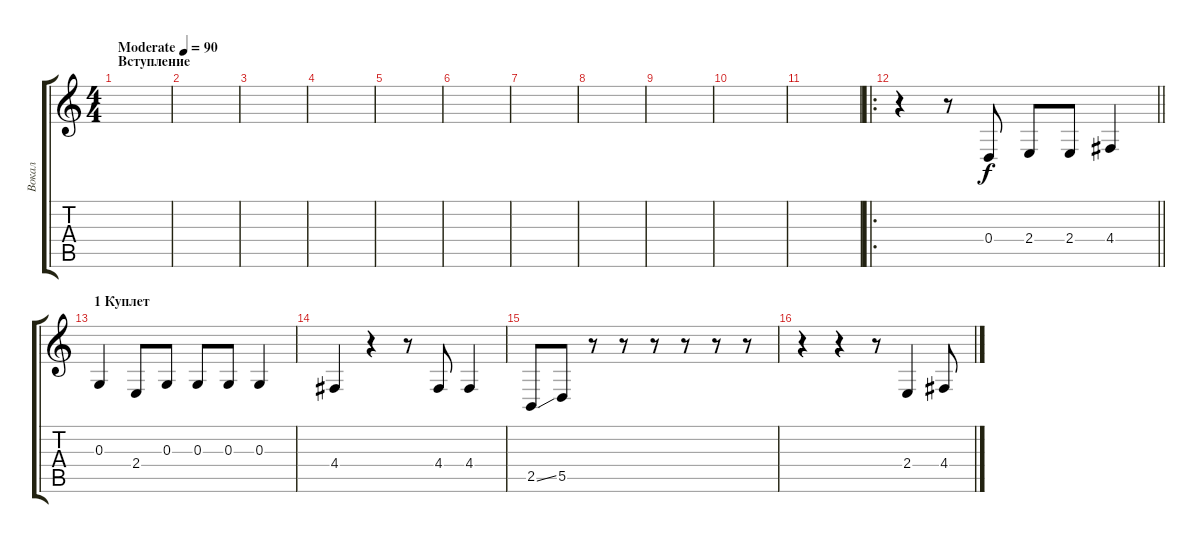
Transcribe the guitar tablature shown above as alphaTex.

\track ("Вокал" "Вокал") {instrument baritonesax}
\staff {score tabs}
\tuning (E4 B3 G3 D3 A2 E2) {hide}
\ts (4 4)
\section ("" "Вступление")
\tempo (90 "Moderate")
\clef g2
\ks c
|
|
|
|
|
|
|
|
|
|
|
\ro
\barLineRight lightlight
r.4 r.8 0.4.8 2.4.8 2.4.8 4.4.4 |
\section ("" "1 Куплет")
0.3.4 2.4.8 0.3.8 0.3.8 0.3.8 0.3.4 |
4.4.4 r.4 r.8 4.4.8 4.4.4 |
2.5{ss}.8 5.5.8 r.8 r.8 r.8 r.8 r.8 r.8 |
r.4 r.4 r.8 2.4.4 4.4.8
